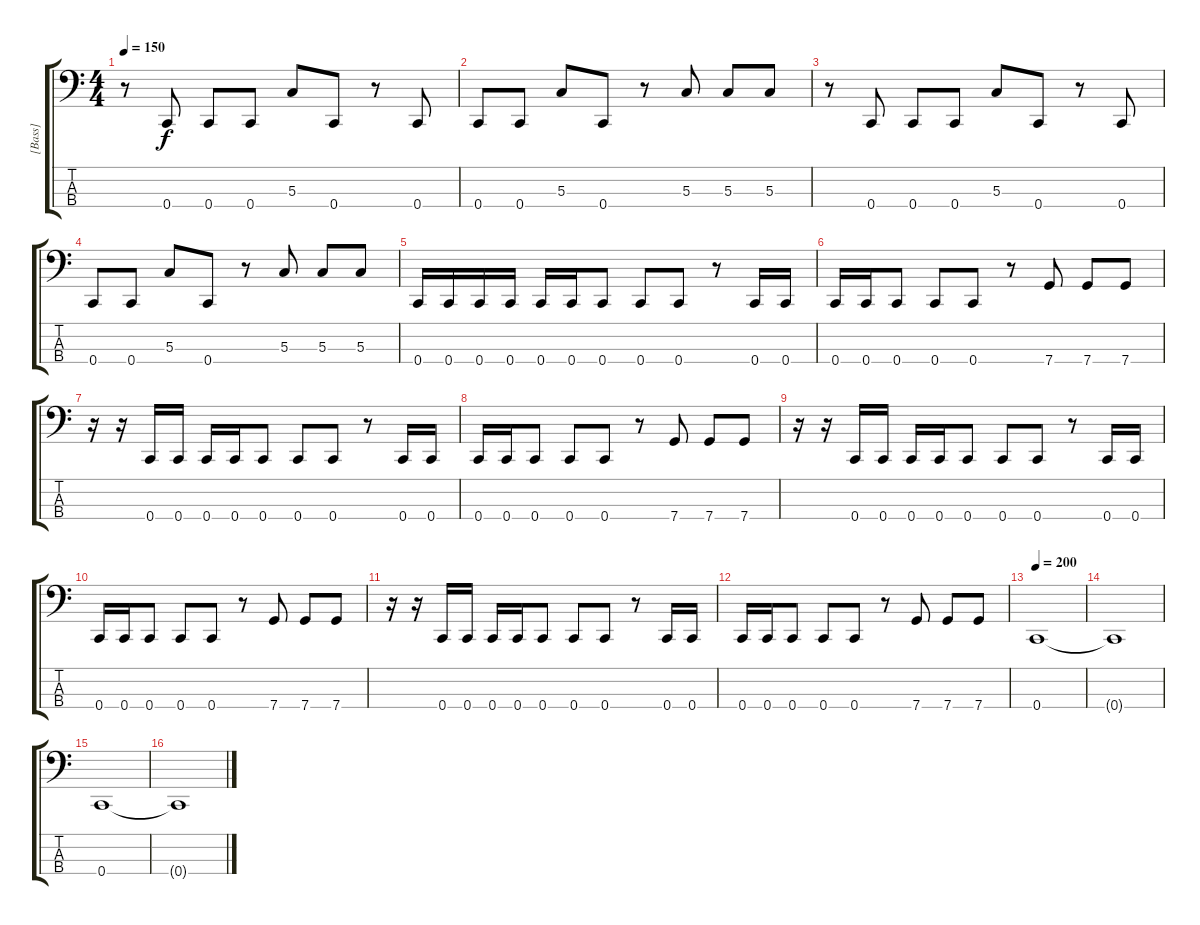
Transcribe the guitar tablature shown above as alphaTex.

\track ("[Bass]" "[Bass]") {instrument electricbasspick}
\staff {score tabs}
\tuning (F2 C2 G1 C1) {hide}
\ts (4 4)
\tempo 150
\clef f4
\ks c
r.8{dy f} 0.4.8 0.4.8 0.4.8 5.3.8 0.4.8 r.8 0.4.8 |
0.4.8 0.4.8 5.3.8 0.4.8 r.8 5.3.8 5.3.8 5.3.8 |
r.8 0.4.8 0.4.8 0.4.8 5.3.8 0.4.8 r.8 0.4.8 |
0.4.8 0.4.8 5.3.8 0.4.8 r.8 5.3.8 5.3.8 5.3.8 |
0.4.16 0.4.16 0.4.16 0.4.16 0.4.16 0.4.16 0.4.8 0.4.8 0.4.8 r.8 0.4.16 0.4.16 |
0.4.16 0.4.16 0.4.8 0.4.8 0.4.8 r.8 7.4.8 7.4.8 7.4.8 |
r.16 r.16 0.4.16 0.4.16 0.4.16 0.4.16 0.4.8 0.4.8 0.4.8 r.8 0.4.16 0.4.16 |
0.4.16 0.4.16 0.4.8 0.4.8 0.4.8 r.8 7.4.8 7.4.8 7.4.8 |
r.16 r.16 0.4.16 0.4.16 0.4.16 0.4.16 0.4.8 0.4.8 0.4.8 r.8 0.4.16 0.4.16 |
0.4.16 0.4.16 0.4.8 0.4.8 0.4.8 r.8 7.4.8 7.4.8 7.4.8 |
r.16 r.16 0.4.16 0.4.16 0.4.16 0.4.16 0.4.8 0.4.8 0.4.8 r.8 0.4.16 0.4.16 |
0.4.16 0.4.16 0.4.8 0.4.8 0.4.8 r.8 7.4.8 7.4.8 7.4.8 |
\tempo 200
0.4.1 |
0.4{t}.1 |
0.4.1 |
0.4{t}.1
